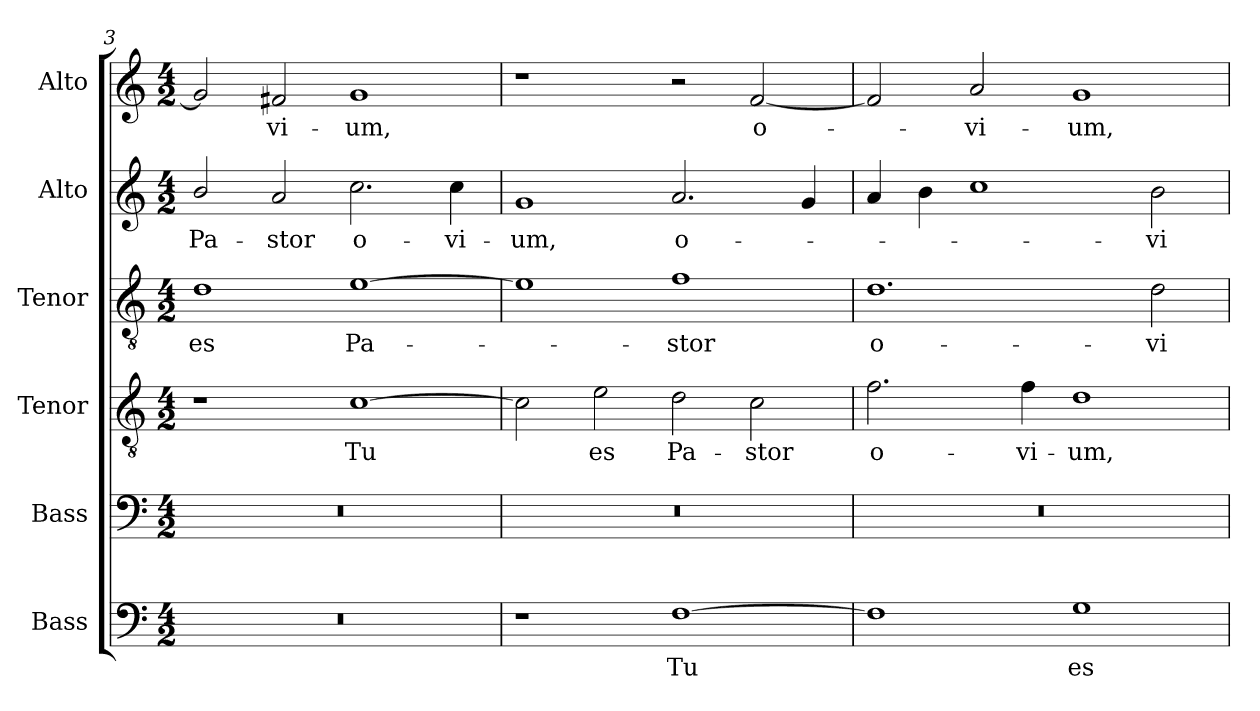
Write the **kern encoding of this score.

**kern	**text	**kern	**kern	**text	**kern	**text	**kern	**text	**kern	**text
*part6	*part6	*part5	*part4	*part4	*part3	*part3	*part2	*part2	*part1	*part1
*staff6	*staff6	*staff5	*staff4	*staff4	*staff3	*staff3	*staff2	*staff2	*staff1	*staff1
*I"Bass	*	*I"Bass	*I"Tenor	*	*I"Tenor	*	*I"Alto	*	*I"Alto	*
*I'B.	*	*	*I'T.	*	*I'T.	*	*I'A.	*	*I'A.	*
*clefF4	*	*clefF4	*clefGv2	*	*clefGv2	*	*clefG2	*	*clefG2	*
*	*	*	*ITrd7c12	*	*ITrd7c12	*	*	*	*	*
*k[]	*	*k[]	*k[]	*	*k[]	*	*k[]	*	*k[]	*
*C:	*	*C:	*C:	*	*C:	*	*C:	*	*C:	*
*M4/2	*	*M4/2	*M4/2	*	*M4/2	*	*M4/2	*	*M4/2	*
=3	=3	=3	=3	=3	=3	=3	=3	=3	=3	=3
!LO:N:vis=1	!	!LO:N:vis=1	!	!	!	!	!	!	!	!
!	!	!	!	!	!	!LO:LY:b:color=#000000	!	!	!	!
!	!	!	!	!	!	!	!	!LO:LY:b:color=#000000	!	!
0r	.	0r	1r	.	1Di	es	2bi/	Pa-	2gi/]	.
!	!	!	!	!	!	!	!	!LO:LY:b:color=#000000	!	!
!	!	!	!	!	!	!	!	!	!	!LO:LY:b:color=#000000
.	.	.	.	.	.	.	2ai/	-stor	2f#Xi/	-vi-
!	!	!	!	!LO:LY:b:color=#000000	!	!	!	!	!	!
!	!	!	!	!	!	!LO:LY:b:color=#000000	!	!	!	!
!	!	!	!	!	!	!	!	!LO:LY:b:color=#000000	!	!
!	!	!	!	!	!	!	!	!	!	!LO:LY:b:color=#000000
.	.	.	[1Ci	Tu	[1Ei	Pa-	2.cci\	o-	1gi	-um,
!	!	!	!	!	!	!	!	!LO:LY:b:color=#000000	!	!
.	.	.	.	.	.	.	4cci\	-vi-	.	.
=4	=4	=4	=4	=4	=4	=4	=4	=4	=4	=4
!	!	!LO:N:vis=1	!	!	!	!	!	!	!	!
!	!	!	!	!	!	!	!	!LO:LY:b:color=#000000	!	!
1r	.	0r	2Ci\]	.	1Ei]	.	1gi	-um,	1r	.
!	!	!	!	!LO:LY:b:color=#000000	!	!	!	!	!	!
.	.	.	2Ei\	es	.	.	.	.	.	.
!	!LO:LY:b:color=#000000	!	!	!	!	!	!	!	!	!
!	!	!	!	!LO:LY:b:color=#000000	!	!	!	!	!	!
!	!	!	!	!	!	!LO:LY:b:color=#000000	!	!	!	!
!	!	!	!	!	!	!	!	!LO:LY:b:color=#000000	!	!
[1Fi	Tu	.	2Di\	Pa-	1Fi	-stor	2.ai/	o-	2r	.
!	!	!	!	!LO:LY:b:color=#000000	!	!	!	!	!	!
!	!	!	!	!	!	!	!	!	!	!LO:LY:b:color=#000000
.	.	.	2Ci\	-stor	.	.	.	.	[2fi/	o-
.	.	.	.	.	.	.	4gi/	.	.	.
=5	=5	=5	=5	=5	=5	=5	=5	=5	=5	=5
!	!	!LO:N:vis=1	!	!	!	!	!	!	!	!
!	!	!	!	!LO:LY:b:color=#000000	!	!	!	!	!	!
!	!	!	!	!	!	!LO:LY:b:color=#000000	!	!	!	!
1Fi]	.	0r	2.Fi\	o-	1.Di	o-	4ai/	.	2fi/]	.
.	.	.	.	.	.	.	4bi\	.	.	.
!	!	!	!	!	!	!	!	!	!	!LO:LY:b:color=#000000
.	.	.	.	.	.	.	1cci	.	2ai/	-vi-
!	!	!	!	!LO:LY:b:color=#000000	!	!	!	!	!	!
.	.	.	4Fi\	-vi-	.	.	.	.	.	.
!	!LO:LY:b:color=#000000	!	!	!	!	!	!	!	!	!
!	!	!	!	!LO:LY:b:color=#000000	!	!	!	!	!	!
!	!	!	!	!	!	!	!	!	!	!LO:LY:b:color=#000000
1Gi	es	.	1Di	-um,	.	.	.	.	1gi	-um,
!	!	!	!	!	!	!LO:LY:b:color=#000000	!	!	!	!
!	!	!	!	!	!	!	!	!LO:LY:b:color=#000000	!	!
.	.	.	.	.	2Di\	-vi-	2bi\	-vi-	.	.
=	=	=	=	=	=	=	=	=	=	=
*-	*-	*-	*-	*-	*-	*-	*-	*-	*-	*-
